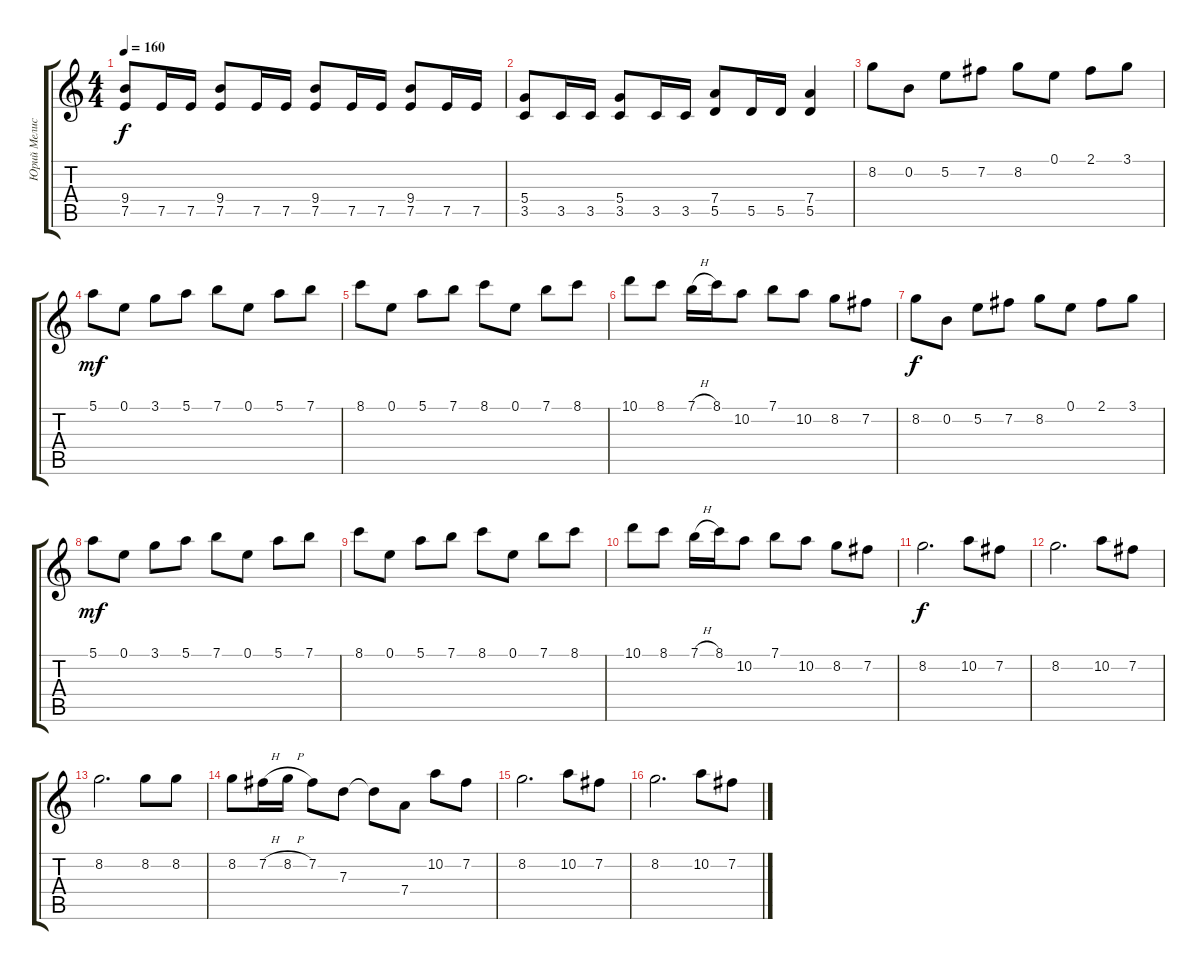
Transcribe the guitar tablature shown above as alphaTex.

\track ("Юрий Мелисов" "Юрий Мелис") {instrument distortionguitar}
\staff {score tabs}
\tuning (E4 B3 G3 D3 A2 E2) {hide}
\ts (4 4)
\tempo 160
\clef g2
\ks c
(9.4 7.5).8{dy f} 7.5.16 7.5.16 (9.4 7.5).8 7.5.16 7.5.16 (9.4 7.5).8 7.5.16 7.5.16 (9.4 7.5).8 7.5.16 7.5.16 |
(5.4 3.5).8 3.5.16 3.5.16 (5.4 3.5).8 3.5.16 3.5.16 (7.4 5.5).8 5.5.16 5.5.16 (7.4 5.5).4 |
8.2.8 0.2.8 5.2.8 7.2.8 8.2.8 0.1.8 2.1.8 3.1.8 |
5.1.8{dy mf} 0.1.8 3.1.8 5.1.8 7.1.8 0.1.8 5.1.8 7.1.8 |
8.1.8 0.1.8 5.1.8 7.1.8 8.1.8 0.1.8 7.1.8 8.1.8 |
10.1.8 8.1.8 7.1{h}.16 8.1.16 10.2.8 7.1.8 10.2.8 8.2.8 7.2.8 |
8.2.8{dy f} 0.2.8 5.2.8 7.2.8 8.2.8 0.1.8 2.1.8 3.1.8 |
5.1.8{dy mf} 0.1.8 3.1.8 5.1.8 7.1.8 0.1.8 5.1.8 7.1.8 |
8.1.8 0.1.8 5.1.8 7.1.8 8.1.8 0.1.8 7.1.8 8.1.8 |
10.1.8 8.1.8 7.1{h}.16 8.1.16 10.2.8 7.1.8 10.2.8 8.2.8 7.2.8 |
8.2.2{d dy f} 10.2.8 7.2.8 |
8.2.2{d} 10.2.8 7.2.8 |
8.2.2{d} 8.2.8 8.2.8 |
8.2.8 7.2{h}.16 8.2{h}.16 7.2.8 7.3.8 7.3{t}.8 7.4.8 10.2.8 7.2.8 |
8.2.2{d} 10.2.8 7.2.8 |
8.2.2{d} 10.2.8 7.2.8
